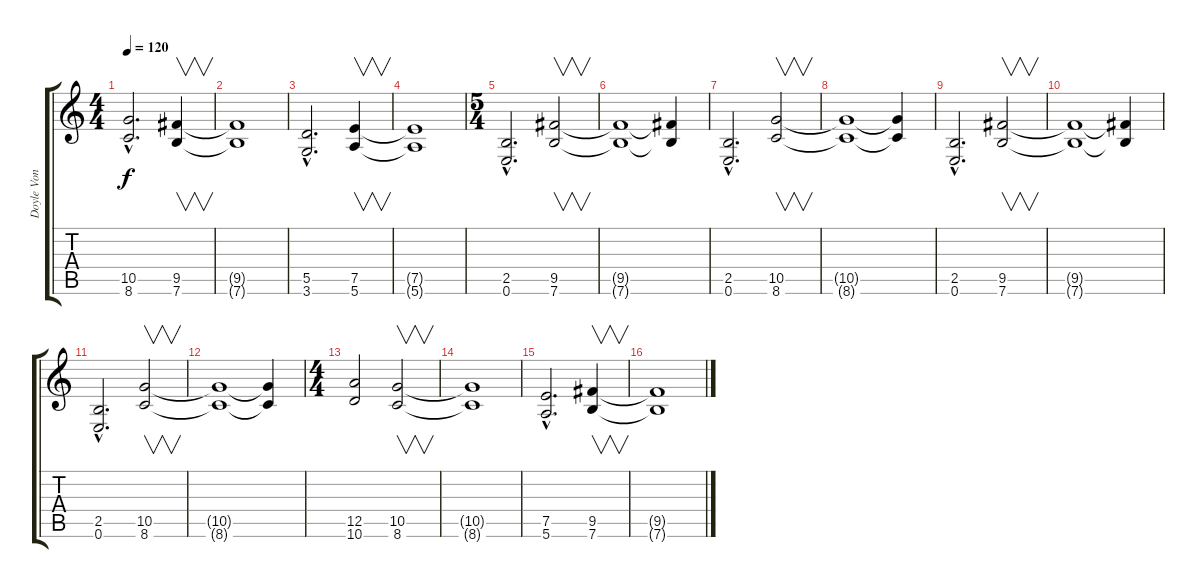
\track ("Doyle Von W. F." "Doyle Von ") {instrument distortionguitar}
\staff {score tabs}
\tuning (E4 B3 G3 D3 A2 E2) {hide}
\ts (4 4)
\tempo 120
\clef g2
\ks c
(10.5{hac} 8.6{hac}).2{d dy f} (9.5 7.6).4{v} |
(9.5{t} 7.6{t}).1 |
(5.5{hac} 3.6{hac}).2{d} (7.5 5.6).4{v} |
(7.5{t} 5.6{t}).1 |
\ts (5 4)
(2.5{hac} 0.6{hac}).2{d} (9.5 7.6).2{v} |
(9.5{t} 7.6{t}).1 (9.5{t} 7.6{t}).4 |
(2.5{hac} 0.6{hac}).2{d} (10.5 8.6).2{v} |
(10.5{t} 8.6{t}).1 (10.5{t} 8.6{t}).4 |
(2.5{hac} 0.6{hac}).2{d} (9.5 7.6).2{v} |
(9.5{t} 7.6{t}).1 (9.5{t} 7.6{t}).4 |
(2.5{hac} 0.6{hac}).2{d} (10.5 8.6).2{v} |
(10.5{t} 8.6{t}).1 (10.5{t} 8.6{t}).4 |
\ts (4 4)
(12.5 10.6).2 (10.5 8.6).2{v} |
(10.5{t} 8.6{t}).1 |
(7.5{hac} 5.6{hac}).2{d} (9.5 7.6).4{v} |
(9.5{t} 7.6{t}).1
